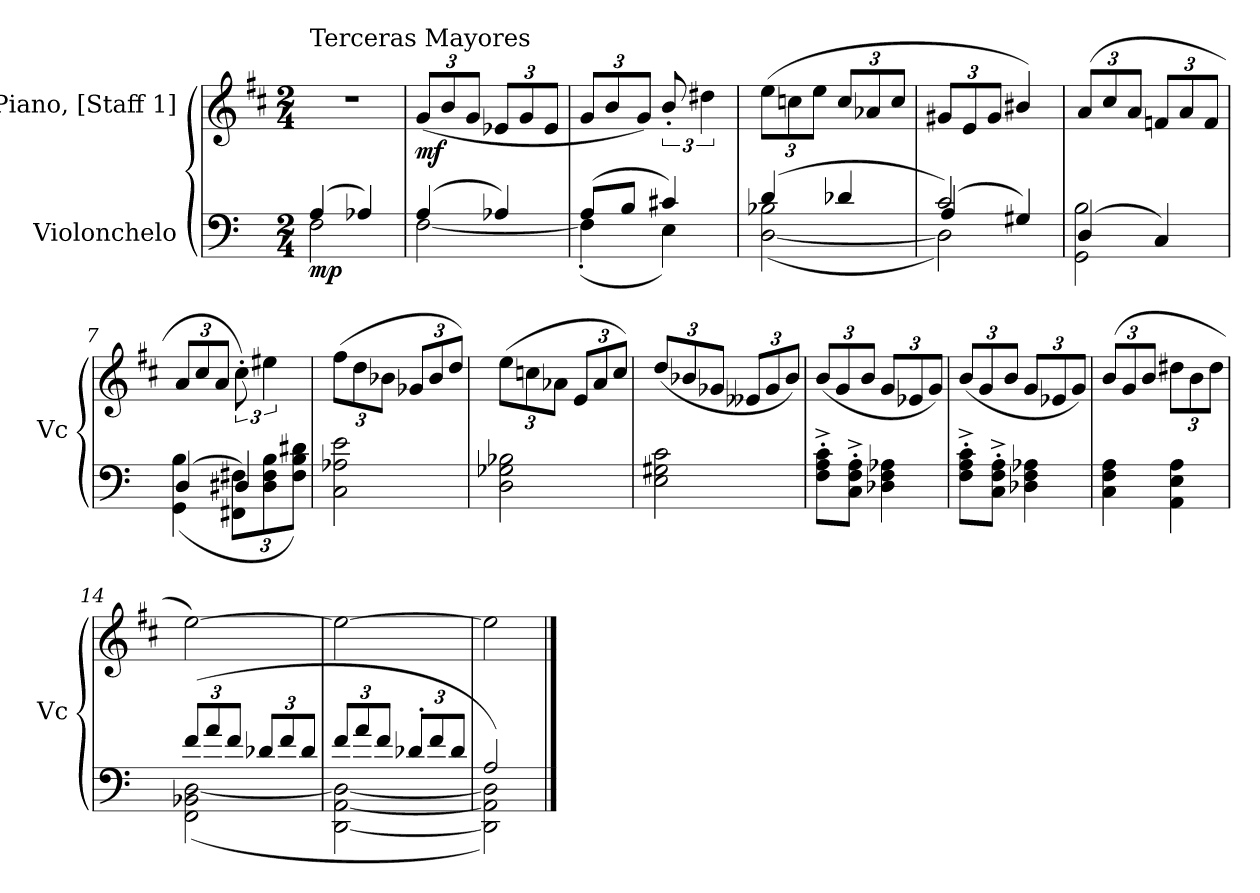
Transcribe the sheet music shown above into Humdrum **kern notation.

**kern	**dynam	**kern	**dynam
*part2	*part2	*part1	*part1
*staff2	*staff2	*staff1	*staff1
*I"Violonchelo	*	*I"Piano, [Staff 1]	*
*I'Vc	*	*	*
*clefF4	*	*clefG2	*
*	*	*ITrd1c2	*
*k[]	*	*k[]	*
*M2/4	*	*M2/4	*
=1	=1	=1	=1
*^	*	*	*
!	!	!	!LO:TX:a:t=Terceras Mayores	!
!	!	!LO:DY:b	!	!
(>4A/	2F\	mp	2r	.
4A-X/)	.	.	.	.
=2	=2	=2	=2	=2
*	*	*	*Xbrackettup	*
!	!	!	!	!LO:DY:b
(>4A/	[2F\	.	(<12f/L	mf
.	.	.	12a/	.
.	.	.	12f/J	.
4A-X/)	.	.	12d-X/L	.
.	.	.	12f/	.
.	.	.	12d-/J	.
=3	=3	=3	=3	=3
(>8A/L	(<4F'\]	.	12f/L	.
.	.	.	12a/	.
8B/J	.	.	.	.
.	.	.	12f/J)	.
*	*	*	*brackettup	*
4c#X/)	4E\)	.	12a'/	.
.	.	.	6cc#X\	.
=4	=4	=4	=4	=4
*	*	*	*Xbrackettup	*
(>4d/	(<[2D\ 2B-X\	.	(>12dd\L	.
.	.	.	12b-X\	.
.	.	.	12dd\J	.
4d-X/	.	.	12b-/L	.
.	.	.	12g-X/	.
.	.	.	12b-/J	.
!!LO:LB:g=z
=5	=5	=5	=5	=5
*	*^	*	*	*
2c/)	2D\])	(<4A/	.	12f#X/L	.
.	.	.	.	12d/	.
.	.	.	.	12f#/J	.
.	.	4G#X/)	.	4a#X/)	.
*	*v	*v	*	*	*
=6	=6	=6	=6	=6
(>4D/	2GG\ 2B\	.	(>12g/L	.
.	.	.	12b/	.
.	.	.	12g/J	.
4C/)	.	.	12e-X/L	.
.	.	.	12g/	.
.	.	.	12e-/J	.
=7	=7	=7	=7	=7
(>4D/	(<4GG\ 4B\	.	12g/L	.
.	.	.	12b/	.
.	.	.	12g/J	.
*	*Xbrackettup	*	*brackettup	*
4D#X/)	12FF#X\ 12F#X\L	.	12b'\)	.
.	12D#\ 12F#\ 12B\	.	6dd#X\	.
.	12F#\ 12B\ 12d#X\J)	.	.	.
*v	*v	*	*	*
=8	=8	=8	=8
*	*	*Xbrackettup	*
2C\ 2A-X\ 2e\	.	(>12ee\L	.
.	.	12cc\	.
.	.	12a-X\J	.
.	.	12f-X/L	.
.	.	12a-/	.
.	.	12cc/J)	.
=9	=9	=9	=9
2D\ 2G-X\ 2B-X\	.	(>12dd\L	.
.	.	12b-X\	.
.	.	12g-X\J	.
.	.	12d/L	.
.	.	12g-/	.
.	.	12b-/J)	.
=10	=10	=10	=10
2E\ 2G#X\ 2c\	.	(<12cc/L	.
.	.	12a-X/	.
.	.	12f-X/J	.
.	.	12d--X/L	.
.	.	12f-/	.
.	.	12a-/J)	.
!!LO:LB:g=z
=11	=11	=11	=11
8F\'^ 8A\'^ 8c\'^L	.	(<12a/L	.
.	.	12f/	.
8C\'^ 8F\'^ 8A\'^J	.	.	.
.	.	12a/J	.
4D-X\ 4F\ 4A-X\	.	12f/L	.
.	.	12d-X/	.
.	.	12f/J)	.
=12	=12	=12	=12
8F\'^ 8A\'^ 8c\'^L	.	(<12a/L	.
.	.	12f/	.
8C\'^ 8F\'^ 8A\'^J	.	.	.
.	.	12a/J	.
4D-X\ 4F\ 4A-X\	.	12f/L	.
.	.	12d-X/	.
.	.	12f/J)	.
=13	=13	=13	=13
4C\ 4F\ 4A\	.	(>12a/L	.
.	.	12f/	.
.	.	12a/J	.
4AA\ 4E\ 4A\	.	12cc#X\L	.
.	.	12a\	.
.	.	12cc#\J	.
=14	=14	=14	=14
*^	*	*	*
!	!	!LO:DY:b	!	!
!	!	!LO:DY:n=1:a	!	!
(>12f/L	(<2FF\ 2BB-X\ [2D\	mf sf	[2dd\)	.
12a/	.	.	.	.
12f/J	.	.	.	.
12d-X/L	.	.	.	.
12f/	.	.	.	.
12d-/J	.	.	.	.
=15	=15	=15	=15	=15
*	*	*	*^	*
12f/L	[2DD\ [2AA\ 2D\_	.	2dd\_	3ryy	.
12a/	.	.	.	.	.
12f/J	.	.	.	.	.
12d-X'/L	.	.	.	.	.
*	*	*	*MM40	*	*
12f/	.	.	.	6ryy	.
12d-/J	.	.	.	.	.
*	*	*	*v	*v	*
=16	=16	=16	=16	=16
2A/)	2DD\] 2AA\] 2D\])	.	2dd\]	.
*v	*v	*	*	*
==	==	==	==
*-	*-	*-	*-
